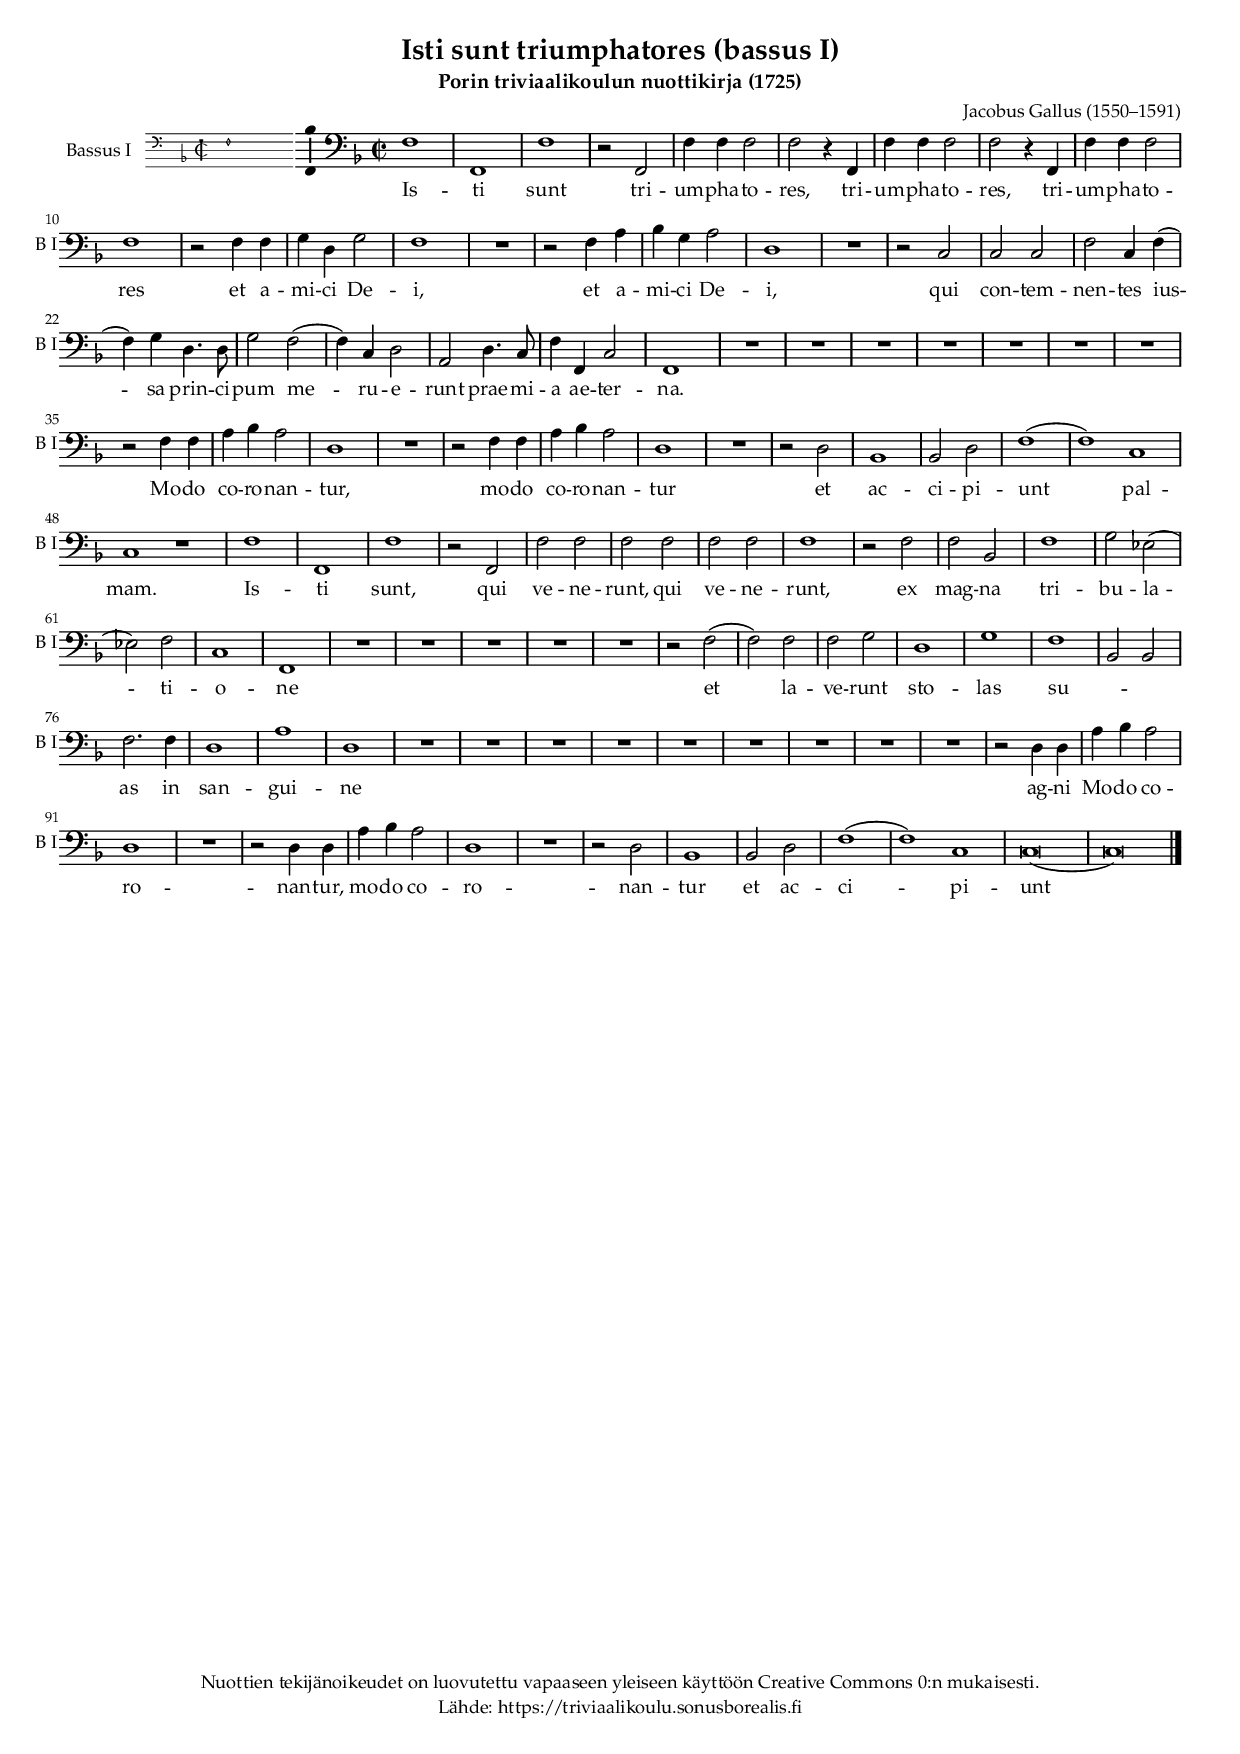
\version "2.20.0"
\include "suomi.ly"


stanzaOneLyricsChoirOne = \lyricmode {
    Is -- ti  sunt
    tri -- um -- pha -- to -- res,
    tri -- um -- pha -- to -- res,
    tri -- um -- pha -- to -- res
    et a -- mi -- ci De -- i,
    et a -- mi -- ci De -- i,

    qui con -- tem -- nen -- tes ius -- sa
    prin -- ci -- pum me -- ru -- e -- runt
    prae -- mi -- a ae -- ter -- na.

    Mo -- do co -- ro -- nan -- tur,
    mo -- do co -- ro -- nan -- tur
    et ac -- ci -- pi -- unt pal -- mam.

    Is -- ti  sunt,
    qui ve -- ne -- runt,
    qui ve -- ne -- runt,
    ex mag -- na tri -- bu -- la -- ti -- o -- ne
    et la -- ve -- runt sto -- las su -- _ _ as
    in san -- gui -- ne ag -- ni

    Mo -- do co -- ro -- nan -- tur,
    mo -- do co -- ro -- nan -- tur
    et ac -- ci -- pi -- unt pal -- mam.
}

stanzaOneLyricsChoirOneAlto = \lyricmode {
    Is -- ti  sunt
    tri -- um -- pha -- to -- res,
    tri -- um -- pha -- to -- res,
    tri -- um -- pha -- to -- res
    et a -- mi -- ci De -- i,
    et a -- mi -- ci De -- i,

    qui con -- tem -- nen -- tes ius -- sa
    prin -- ci -- pum me -- ru -- e -- runt
    prae -- mi -- a ae -- ter -- na.

    Mo -- do co -- ro -- nan -- tur,
    mo -- do co -- ro -- nan -- tur
    et ac -- ci -- pi -- unt 
    pal -- _ _ _ _ _ _ _ _ _ _ _ mam.

    Is -- ti  sunt,
    qui ve -- ne -- runt,
    qui ve -- ne -- runt,
    ex mag -- na tri -- bu -- la -- ti -- o -- _ _ _ ne
    et la -- ve -- runt sto -- las su -- as
    in san -- gui -- ne ag -- ni

    Mo -- do co -- ro -- nan -- tur,
    mo -- do co -- ro -- nan -- tur
    et ac -- ci -- pi -- unt
    pal -- _ _ _ _ _ _ _ _ _ _ _ mam.
}

stanzaOneLyricsChoirOneTenor = \lyricmode {
    Is -- ti  sunt
    tri -- um -- pha -- to -- res,
    tri -- um -- pha -- to -- res,
    tri -- um -- pha -- to -- res
    et a -- mi -- ci De -- i,
    et a -- mi -- ci De -- i,

    qui con -- tem -- nen -- tes ius -- sa
    prin -- ci -- pum me -- ru -- e -- runt
    prae -- mi -- a ae -- ter -- na.

    Mo -- do co -- ro -- nan -- tur,
    mo -- do co -- ro -- nan -- tur
    et ac -- ci -- pi -- unt pal -- mam.

    Is -- ti  sunt,
    qui ve -- ne -- runt,
    qui ve -- ne -- runt,
    ex mag -- na tri -- bu -- la -- ti -- o -- ne
    et la -- ve -- runt sto -- las su -- as
    in san -- gui -- ne ag -- _ _ _ ni

    Mo -- do co -- ro -- nan -- tur,
    mo -- do co -- ro -- nan -- tur
    et ac -- ci -- pi -- unt pal -- mam.
}

stanzaOneLyricsChoirTwo = \lyricmode {
    Is -- ti  sunt
    tri -- um -- pha -- to -- res,
    tri -- um -- pha -- to -- res,
    tri -- um -- pha -- to -- res
    et a -- mi -- ci De -- i,
    et a -- mi -- ci De -- i,

    qui con -- tem -- nen -- tes ius -- sa
    prin -- ci -- pum me -- ru -- e -- runt
    prae -- mi -- a ae -- ter -- na.

    Mo -- do co -- ro -- nan -- tur,
    mo -- do co -- ro -- nan -- tur
    et ac -- ci -- pi -- unt pal -- mam.

    Is -- ti  sunt,
    qui ve -- ne -- runt,
    qui ve -- ne -- runt,
    ex mag -- na tri -- bu -- la -- ti -- o -- ne
    et la -- ve -- runt sto -- las su -- _ as
    in san -- gui -- ne ag -- ni

    Mo -- do co -- ro -- nan -- tur,
    mo -- do co -- ro -- nan -- tur
    et ac -- ci -- pi -- unt pal -- mam.
}

stanzaOneLyricsChoirTwoAlto = \lyricmode {
    Is -- ti  sunt
    tri -- um -- pha -- to -- res,
    tri -- um -- pha -- to -- res,
    tri -- um -- pha -- to -- res
    et a -- mi -- ci De -- i,
    et a -- mi -- ci De -- i,

    qui con -- tem -- nen -- tes ius -- sa
    prin -- ci -- pum me -- ru -- e -- runt
    prae -- mi -- a ae -- ter -- na.

    Mo -- do co -- ro -- nan -- tur,
    mo -- do co -- ro -- nan -- tur
    et ac -- ci -- pi -- unt 
    pal -- _ _ _ _ mam.

    Is -- ti  sunt,
    qui ve -- ne -- runt,
    qui ve -- ne -- runt,
    ex mag -- na tri -- bu -- la -- ti -- o -- _ ne
    et la -- ve -- runt sto -- las su -- as
    in san -- gui -- ne ag -- ni

    Mo -- do co -- ro -- nan -- tur,
    mo -- do co -- ro -- nan -- tur
    et ac -- ci -- pi -- unt
    pal -- _ _ _ _ mam.
}


stanzaOneLyricsChoirTwoBass = \lyricmode {
    Is -- ti  sunt
    tri -- um -- pha -- to -- res,
    tri -- um -- pha -- to -- res,
    tri -- um -- pha -- to -- res
    et a -- mi -- ci De -- i,
    et a -- mi -- ci De -- i,

    qui con -- tem -- nen -- tes ius -- sa
    prin -- ci -- pum me -- ru -- e -- runt
    prae -- mi -- a ae -- ter -- na.

    Mo -- do co -- ro -- nan -- tur,
    mo -- do co -- ro -- nan -- tur
    et ac -- ci -- pi -- unt pal -- mam.

    Is -- ti  sunt,
    qui ve -- ne -- runt,
    qui ve -- ne -- runt,
    ex mag -- na tri -- bu -- la -- ti -- o -- ne
    et la -- ve -- runt sto -- las su -- as
    in san -- gui -- ne ag -- ni

    Mo -- do co -- ro -- nan -- tur,
    mo -- do co -- ro -- nan -- tur
    et ac -- ci -- pi -- unt pal -- mam.
}


% First choir

BassOneMusic = \relative c {
	\set Staff.instrumentName = #"Bassus I"
	\set Staff.shortInstrumentName = "B I"

	\incipit { \clef "mensural-f" \key f \major \time 2/2 f1 }

	\clef bass
	f1 | f, | f' | r2 f, | f'4 f f2 | f r4 f, | f' f f2 |
	f r4 f, | f' f f2 | f1 | r2 f4 f | g d g2 | f1 | R |
	r2 f4 a | b g a2 | d,1 | R | 

	r2 c | c c | f c4 f( | f) g d4. d8 |
	g2 f( | f4) c d2 | a d4. c8 | f4 f, c'2 | f,1 |
	\repeat unfold 7 { R | }

	r2 f'4 f | a b a2 | d,1 | R |
	r2 f4 f | a b a2 | d,1 | R |
	r2 d | b1 | b2 d | f1( | 
	\set Timing.measureLength = #(ly:make-moment 4/2)
	f) c | c r |
	\set Timing.measureLength = #(ly:make-moment 2/2)

	f | f, | f' | r2 f, | f' f | f f | f f | f1 |
	r2 f | f b, | f'1 | g2 es( | es) f | c1 | f, |
	\repeat unfold 5 { R | }

	r2 f'( | f) f | f g | d1 | g | f | b,2 b | f'2. f4 | d1 | a' | d, |
	\repeat unfold 9 { R | }

	r2 d4 d | a' b a2 | d,1 | R |
	r2 d4 d | a' b a2 | d,1 | R |
	r2 d | b1 | b2 d | 
	
	% d\breve | c1 | f,breve 
	f1( | 
	\set Timing.measureLength = #(ly:make-moment 4/2)
	f) c | c\breve( | c) \bar "|."
}



\include "isti-sunt-triumphatores.header.ily"

\header {
  title = "Isti sunt triumphatores (bassus I)"
}


\score {
  \new StaffGroup = choirOneStaff <<
    \new Staff <<
      \new Voice = "Bass" {
        \global
        \BassOneMusic
      }
      \new Lyrics \lyricsto "Bass" {
       \stanzaOneLyricsChoirOne
      }
    >>
  >>

  \midi {
    \tempo 4 = 160
  }
  \layout {
    \context {
      \Staff
      \consists "Ambitus_engraver"

    }
    indent = 4\cm
    incipit-width = 2.5\cm
    \context {
     \Score
     \override VerticalAxisGroup.remove-first = ##t
    }
  }
}
